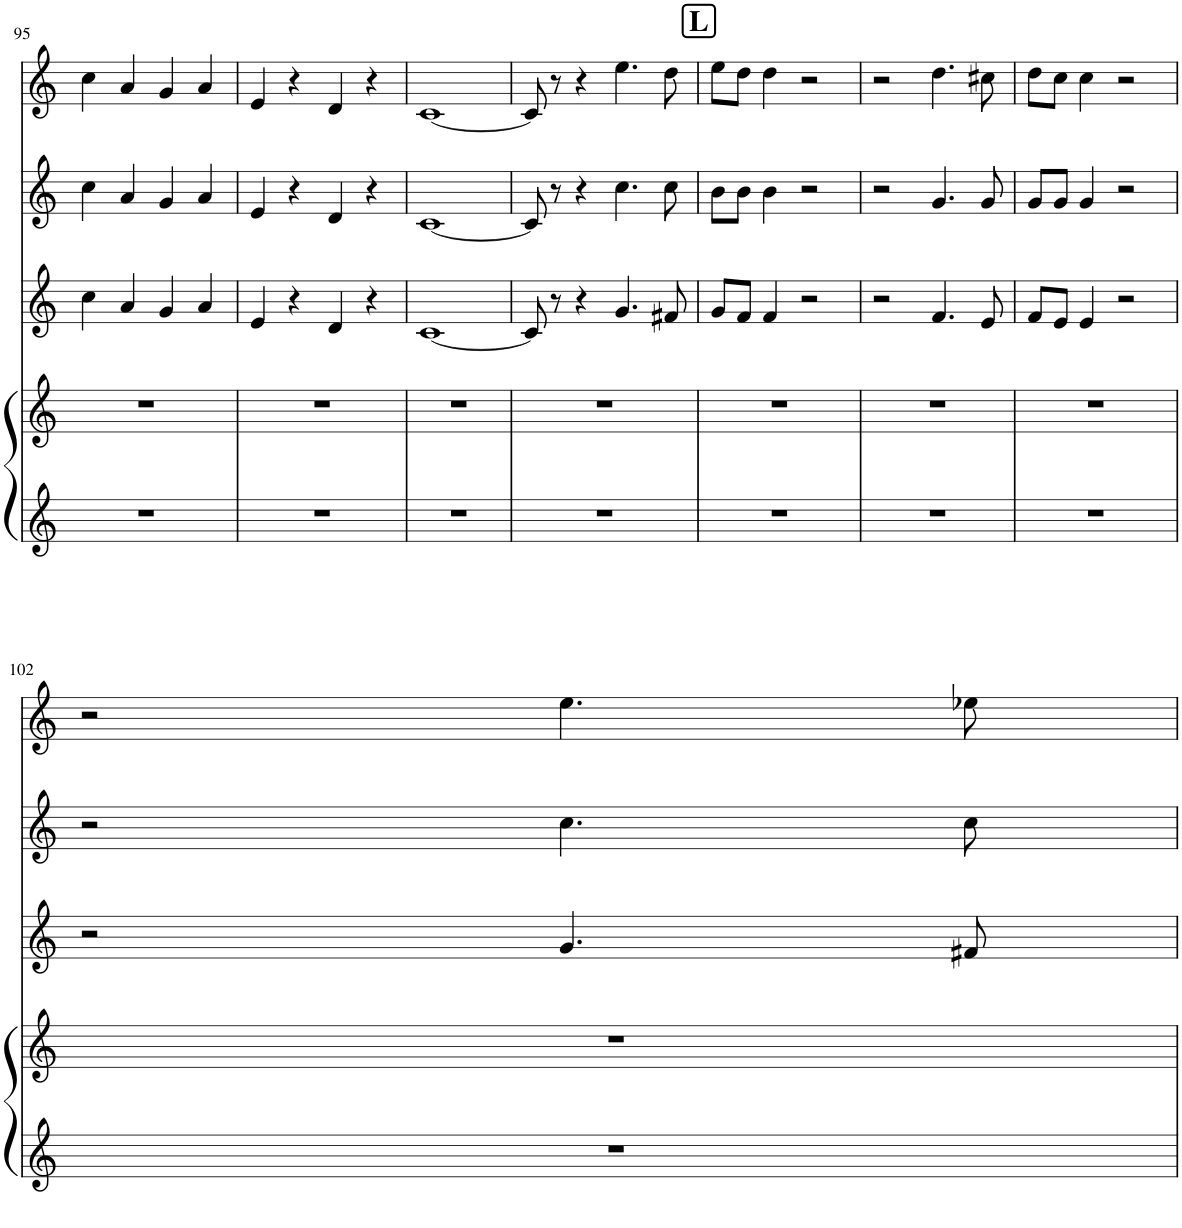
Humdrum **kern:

**kern	**kern	**kern	**kern	**kern
*part4	*part4	*part3	*part2	*part1
*staff5	*staff4	*staff3	*staff2	*staff1
*I"Piano	*	*I"Piano	*I"Piano	*I"Piano
*I'Pno	*	*I'Pno	*I'Pno	*I'Pno
!!LO:PB:g=z
*clefG2	*clefG2	*clefG2	*clefG2	*clefG2
*k[]	*k[]	*k[]	*k[]	*k[]
*M2/2	*M2/2	*M2/2	*M2/2	*M2/2
*met(c|)	*met(c|)	*met(c|)	*met(c|)	*met(c|)
=95	=95	=95	=95	=95
1r	1r	4cc\	4cc\	4cc\
.	.	4a/	4a/	4a/
.	.	4g/	4g/	4g/
.	.	4a/	4a/	4a/
=96	=96	=96	=96	=96
1r	1r	4e/	4e/	4e/
.	.	4r	4r	4r
.	.	4d/	4d/	4d/
.	.	4r	4r	4r
=97	=97	=97	=97	=97
1r	1r	[1c	[1c	[1c
=98	=98	=98	=98	=98
1r	1r	8c/]	8c/]	8c/]
.	.	8r	8r	8r
.	.	4r	4r	4r
.	.	4.g/	4.cc\	4.ee\
.	.	8f#X/	8cc\	8dd\
!!LO:REH:place=s1:a:B:cj:fs=14:t=L
=99	=99	=99	=99	=99
1r	1r	8g/L	8b\L	8ee\L
.	.	8f/J	8b\J	8dd\J
.	.	4f/	4b\	4dd\
.	.	2r	2r	2r
=100	=100	=100	=100	=100
1r	1r	2r	2r	2r
.	.	4.f/	4.g/	4.dd\
.	.	8e/	8g/	8cc#X\
=101	=101	=101	=101	=101
1r	1r	8f/L	8g/L	8dd\L
.	.	8e/J	8g/J	8cc\J
.	.	4e/	4g/	4cc\
.	.	2r	2r	2r
!!LO:LB:g=z
=102	=102	=102	=102	=102
1r	1r	2r	2r	2r
.	.	4.g/	4.cc\	4.ee\
.	.	8f#X/	8cc\	8ee-X\
=	=	=	=	=
*-	*-	*-	*-	*-
